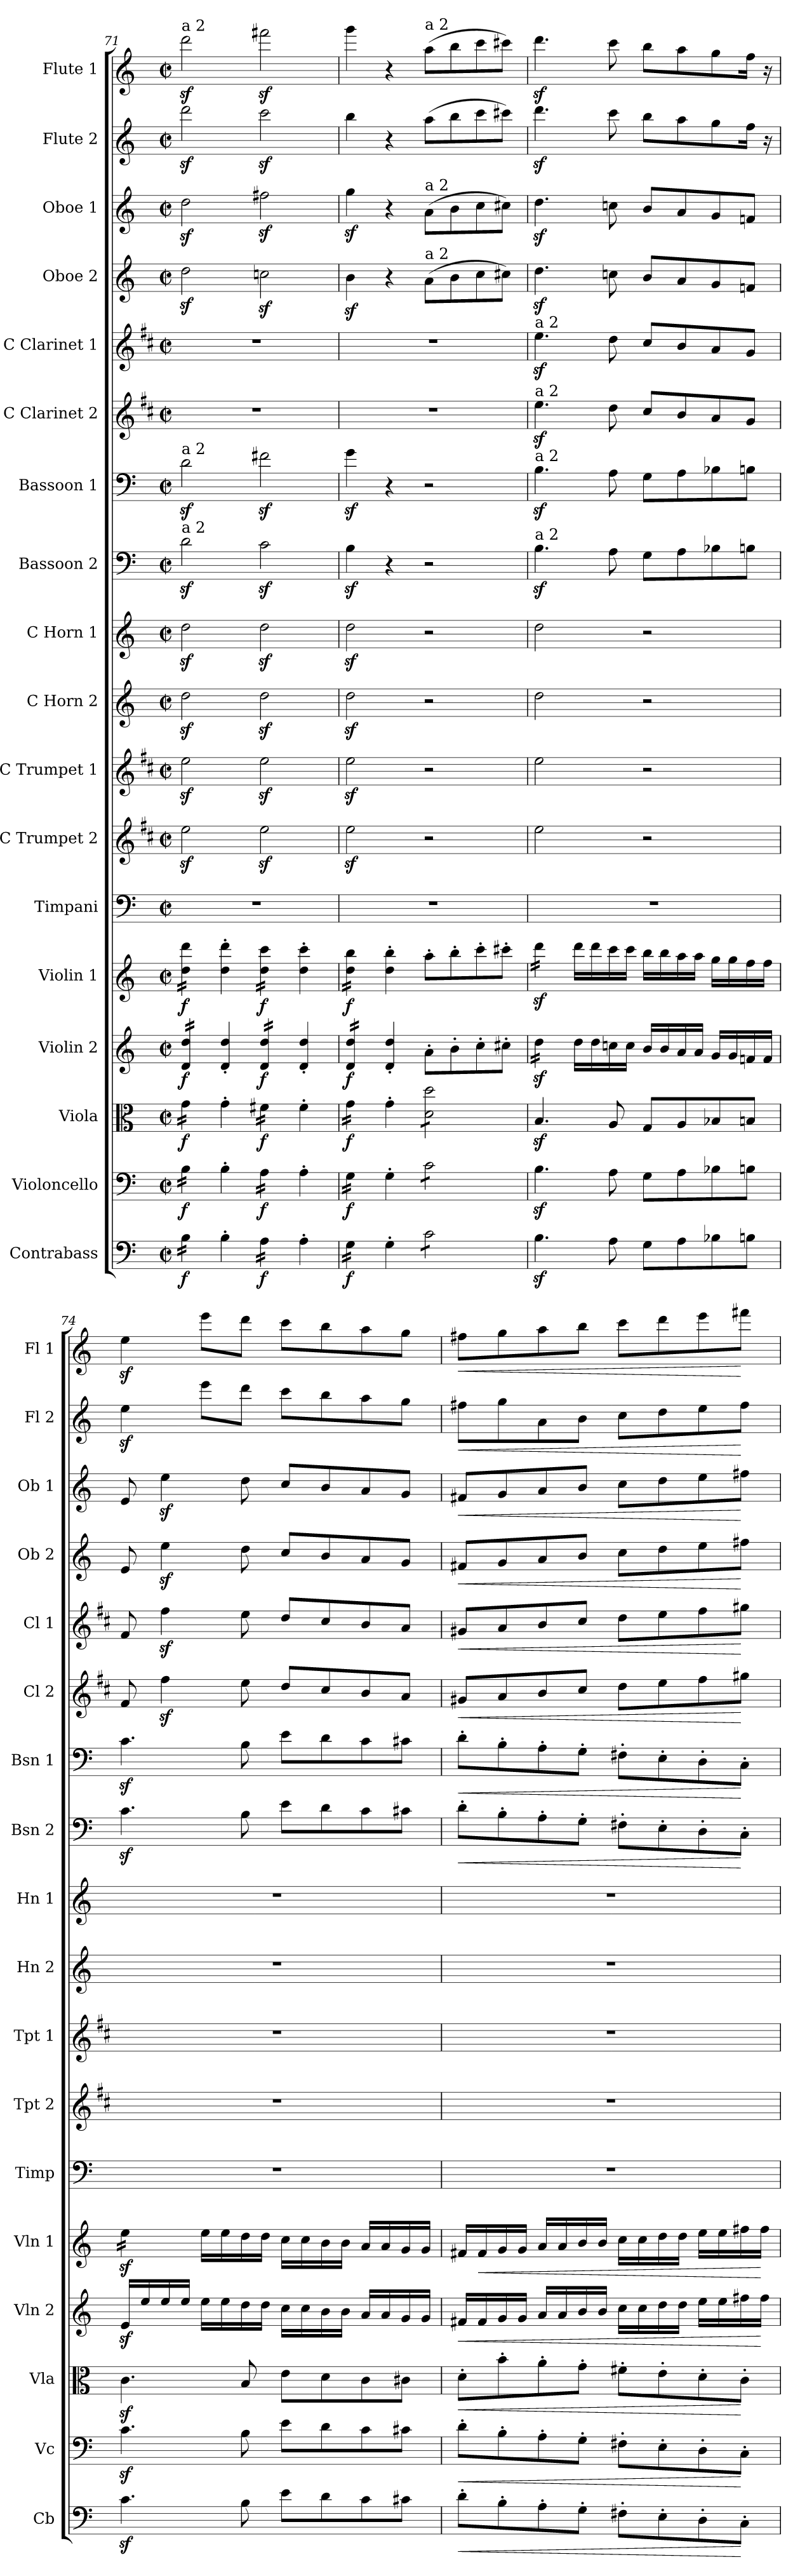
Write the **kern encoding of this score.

**kern	**dynam	**kern	**dynam	**kern	**dynam	**kern	**dynam	**kern	**dynam	**kern	**kern	**kern	**kern	**kern	**kern	**dynam	**kern	**dynam	**kern	**dynam	**kern	**dynam	**kern	**dynam	**kern	**dynam	**kern	**dynam	**kern	**dynam
*part18	*part18	*part17	*part17	*part16	*part16	*part15	*part15	*part14	*part14	*part13	*part12	*part11	*part10	*part9	*part8	*part8	*part7	*part7	*part6	*part6	*part5	*part5	*part4	*part4	*part3	*part3	*part2	*part2	*part1	*part1
*staff18	*staff18	*staff17	*staff17	*staff16	*staff16	*staff15	*staff15	*staff14	*staff14	*staff13	*staff12	*staff11	*staff10	*staff9	*staff8	*staff8	*staff7	*staff7	*staff6	*staff6	*staff5	*staff5	*staff4	*staff4	*staff3	*staff3	*staff2	*staff2	*staff1	*staff1
*I"Contrabass	*	*I"Violoncello	*	*I"Viola	*	*I"Violin 2	*	*I"Violin 1	*	*I"Timpani	*I"C Trumpet 2	*I"C Trumpet 1	*I"C Horn 2	*I"C Horn 1	*I"Bassoon 2	*	*I"Bassoon 1	*	*I"C Clarinet 2	*	*I"C Clarinet 1	*	*I"Oboe 2	*	*I"Oboe 1	*	*I"Flute 2	*	*I"Flute 1	*
*I'Cb	*	*I'Vc	*	*I'Vla	*	*I'Vln 2	*	*I'Vln 1	*	*I'Timp	*I'Tpt 2	*I'Tpt 1	*I'Hn 2	*I'Hn 1	*I'Bsn 2	*	*I'Bsn 1	*	*I'Cl 2	*	*I'Cl 1	*	*I'Ob 2	*	*I'Ob 1	*	*I'Fl 2	*	*I'Fl 1	*
!!LO:PB:g=z
*clefF4	*	*clefF4	*	*clefC3	*	*clefG2	*	*clefG2	*	*clefF4	*clefG2	*clefG2	*clefG2	*clefG2	*clefF4	*	*clefF4	*	*clefG2	*	*clefG2	*	*clefG2	*	*clefG2	*	*clefG2	*	*clefG2	*
*ITrd7c12	*	*	*	*	*	*	*	*	*	*	*ITrd1c2	*ITrd1c2	*ITrd7c12	*ITrd7c12	*	*	*	*	*ITrd1c2	*	*ITrd1c2	*	*	*	*	*	*	*	*	*
*k[]	*	*k[]	*	*k[]	*	*k[]	*	*k[]	*	*k[]	*k[]	*k[]	*k[]	*k[]	*k[]	*	*k[]	*	*k[]	*	*k[]	*	*k[]	*	*k[]	*	*k[]	*	*k[]	*
*M2/2	*	*M2/2	*	*M2/2	*	*M2/2	*	*M2/2	*	*M2/2	*M2/2	*M2/2	*M2/2	*M2/2	*M2/2	*	*M2/2	*	*M2/2	*	*M2/2	*	*M2/2	*	*M2/2	*	*M2/2	*	*M2/2	*
*met(c|)	*	*met(c|)	*	*met(c|)	*	*met(c|)	*	*met(c|)	*	*met(c|)	*met(c|)	*met(c|)	*met(c|)	*met(c|)	*met(c|)	*	*met(c|)	*	*met(c|)	*	*met(c|)	*	*met(c|)	*	*met(c|)	*	*met(c|)	*	*met(c|)	*
=71	=71	=71	=71	=71	=71	=71	=71	=71	=71	=71	=71	=71	=71	=71	=71	=71	=71	=71	=71	=71	=71	=71	=71	=71	=71	=71	=71	=71	=71	=71
!	!	!	!	!	!	!	!	!	!	!	!	!	!	!	!	!	!	!	!	!	!	!	!	!	!	!	!	!	!LO:TX:a:t=a 2	!
!	!	!	!	!	!	!	!	!	!	!	!	!	!	!	!	!	!LO:TX:a:t=a 2	!	!	!	!	!	!	!	!	!	!	!	!	!
!	!	!	!	!	!	!	!	!	!	!	!	!	!	!	!LO:TX:a:t=a 2	!	!	!	!	!	!	!	!	!	!	!	!	!	!	!
!	!LO:DY:b	!	!LO:DY:b	!	!LO:DY:b	!	!LO:DY:b	!	!LO:DY:b	!	!	!	!	!	!	!	!	!	!	!	!	!	!	!	!	!	!	!	!	!
*tremolo	*	*	*	*	*	*	*	*	*	*	*	*	*	*	*	*	*	*	*	*	*	*	*	*	*	*	*	*	*	*
*	*	*tremolo	*	*	*	*	*	*	*	*	*	*	*	*	*	*	*	*	*	*	*	*	*	*	*	*	*	*	*	*
*	*	*	*	*tremolo	*	*	*	*	*	*	*	*	*	*	*	*	*	*	*	*	*	*	*	*	*	*	*	*	*	*
*	*	*	*	*	*	*tremolo	*	*	*	*	*	*	*	*	*	*	*	*	*	*	*	*	*	*	*	*	*	*	*	*
*	*	*	*	*	*	*	*	*tremolo	*	*	*	*	*	*	*	*	*	*	*	*	*	*	*	*	*	*	*	*	*	*
16BB\LL	f	16B\LL	f	16g\LL	f	16d/ 16dd/LL	f	16dd\ 16ddd\LL	f	1r	2ddz<\	2ddz<\	2dz<\	2dz<\	2dz<\	.	2dz<\	.	1r	.	1r	.	2ddz<\	.	2ddz<\	.	2dddz<\	.	2dddz<\	.
16BB\	.	16B\	.	16g\	.	16d/ 16dd/	.	16dd\ 16ddd\	.	.	.	.	.	.	.	.	.	.	.	.	.	.	.	.	.	.	.	.	.	.
16BB\	.	16B\	.	16g\	.	16d/ 16dd/	.	16dd\ 16ddd\	.	.	.	.	.	.	.	.	.	.	.	.	.	.	.	.	.	.	.	.	.	.
16BB\JJ	.	16B\JJ	.	16g\JJ	.	16d/ 16dd/JJ	.	16dd\ 16ddd\JJ	.	.	.	.	.	.	.	.	.	.	.	.	.	.	.	.	.	.	.	.	.	.
*	*	*	*	*	*	*	*	*Xtremolo	*	*	*	*	*	*	*	*	*	*	*	*	*	*	*	*	*	*	*	*	*	*
*	*	*	*	*	*	*Xtremolo	*	*	*	*	*	*	*	*	*	*	*	*	*	*	*	*	*	*	*	*	*	*	*	*
*	*	*	*	*Xtremolo	*	*	*	*	*	*	*	*	*	*	*	*	*	*	*	*	*	*	*	*	*	*	*	*	*	*
*	*	*Xtremolo	*	*	*	*	*	*	*	*	*	*	*	*	*	*	*	*	*	*	*	*	*	*	*	*	*	*	*	*
*Xtremolo	*	*	*	*	*	*	*	*	*	*	*	*	*	*	*	*	*	*	*	*	*	*	*	*	*	*	*	*	*	*
4BB'\	.	4B'\	.	4g'\	.	4d/' 4dd/'	.	4dd\' 4ddd\'	.	.	.	.	.	.	.	.	.	.	.	.	.	.	.	.	.	.	.	.	.	.
!	!LO:DY:b	!	!LO:DY:b	!	!LO:DY:b	!	!LO:DY:b	!	!LO:DY:b	!	!	!	!	!	!	!	!	!	!	!	!	!	!	!	!	!	!	!	!	!
*tremolo	*	*	*	*	*	*	*	*	*	*	*	*	*	*	*	*	*	*	*	*	*	*	*	*	*	*	*	*	*	*
*	*	*tremolo	*	*	*	*	*	*	*	*	*	*	*	*	*	*	*	*	*	*	*	*	*	*	*	*	*	*	*	*
*	*	*	*	*tremolo	*	*	*	*	*	*	*	*	*	*	*	*	*	*	*	*	*	*	*	*	*	*	*	*	*	*
*	*	*	*	*	*	*tremolo	*	*	*	*	*	*	*	*	*	*	*	*	*	*	*	*	*	*	*	*	*	*	*	*
*	*	*	*	*	*	*	*	*tremolo	*	*	*	*	*	*	*	*	*	*	*	*	*	*	*	*	*	*	*	*	*	*
16AA\LL	f	16A\LL	f	16f#X\LL	f	16d/ 16dd/LL	f	16dd\ 16ccc\LL	f	.	2ddz<\	2ddz<\	2dz<\	2dz<\	2cz<\	.	2f#Xz<\	.	.	.	.	.	2ccnz<\	.	2ff#Xz<\	.	2cccz<\	.	2fff#Xz<\	.
16AA\	.	16A\	.	16f#X\	.	16d/ 16dd/	.	16dd\ 16ccc\	.	.	.	.	.	.	.	.	.	.	.	.	.	.	.	.	.	.	.	.	.	.
16AA\	.	16A\	.	16f#X\	.	16d/ 16dd/	.	16dd\ 16ccc\	.	.	.	.	.	.	.	.	.	.	.	.	.	.	.	.	.	.	.	.	.	.
16AA\JJ	.	16A\JJ	.	16f#X\JJ	.	16d/ 16dd/JJ	.	16dd\ 16ccc\JJ	.	.	.	.	.	.	.	.	.	.	.	.	.	.	.	.	.	.	.	.	.	.
*	*	*	*	*	*	*	*	*Xtremolo	*	*	*	*	*	*	*	*	*	*	*	*	*	*	*	*	*	*	*	*	*	*
*	*	*	*	*	*	*Xtremolo	*	*	*	*	*	*	*	*	*	*	*	*	*	*	*	*	*	*	*	*	*	*	*	*
*	*	*	*	*Xtremolo	*	*	*	*	*	*	*	*	*	*	*	*	*	*	*	*	*	*	*	*	*	*	*	*	*	*
*	*	*Xtremolo	*	*	*	*	*	*	*	*	*	*	*	*	*	*	*	*	*	*	*	*	*	*	*	*	*	*	*	*
*Xtremolo	*	*	*	*	*	*	*	*	*	*	*	*	*	*	*	*	*	*	*	*	*	*	*	*	*	*	*	*	*	*
4AA'\	.	4A'\	.	4f#'\	.	4d/' 4dd/'	.	4dd\' 4ccc\'	.	.	.	.	.	.	.	.	.	.	.	.	.	.	.	.	.	.	.	.	.	.
=72	=72	=72	=72	=72	=72	=72	=72	=72	=72	=72	=72	=72	=72	=72	=72	=72	=72	=72	=72	=72	=72	=72	=72	=72	=72	=72	=72	=72	=72	=72
!	!LO:DY:b	!	!LO:DY:b	!	!LO:DY:b	!	!LO:DY:b	!	!LO:DY:b	!	!	!	!	!	!	!	!	!	!	!	!	!	!	!	!	!	!	!	!	!
*tremolo	*	*	*	*	*	*	*	*	*	*	*	*	*	*	*	*	*	*	*	*	*	*	*	*	*	*	*	*	*	*
*	*	*tremolo	*	*	*	*	*	*	*	*	*	*	*	*	*	*	*	*	*	*	*	*	*	*	*	*	*	*	*	*
*	*	*	*	*tremolo	*	*	*	*	*	*	*	*	*	*	*	*	*	*	*	*	*	*	*	*	*	*	*	*	*	*
*	*	*	*	*	*	*tremolo	*	*	*	*	*	*	*	*	*	*	*	*	*	*	*	*	*	*	*	*	*	*	*	*
*	*	*	*	*	*	*	*	*tremolo	*	*	*	*	*	*	*	*	*	*	*	*	*	*	*	*	*	*	*	*	*	*
16GG\LL	f	16G\LL	f	16g\LL	f	16d/ 16dd/LL	f	16dd\ 16bb\LL	f	1r	2ddz<\	2ddz<\	2dz<\	2dz<\	4Bz<\	.	4gz<\	.	1r	.	1r	.	4bz<\	.	4ggz<\	.	4bb\	.	4ggg\	.
16GG\	.	16G\	.	16g\	.	16d/ 16dd/	.	16dd\ 16bb\	.	.	.	.	.	.	.	.	.	.	.	.	.	.	.	.	.	.	.	.	.	.
16GG\	.	16G\	.	16g\	.	16d/ 16dd/	.	16dd\ 16bb\	.	.	.	.	.	.	.	.	.	.	.	.	.	.	.	.	.	.	.	.	.	.
16GG\JJ	.	16G\JJ	.	16g\JJ	.	16d/ 16dd/JJ	.	16dd\ 16bb\JJ	.	.	.	.	.	.	.	.	.	.	.	.	.	.	.	.	.	.	.	.	.	.
*	*	*	*	*	*	*	*	*Xtremolo	*	*	*	*	*	*	*	*	*	*	*	*	*	*	*	*	*	*	*	*	*	*
*	*	*	*	*	*	*Xtremolo	*	*	*	*	*	*	*	*	*	*	*	*	*	*	*	*	*	*	*	*	*	*	*	*
*	*	*	*	*Xtremolo	*	*	*	*	*	*	*	*	*	*	*	*	*	*	*	*	*	*	*	*	*	*	*	*	*	*
*	*	*Xtremolo	*	*	*	*	*	*	*	*	*	*	*	*	*	*	*	*	*	*	*	*	*	*	*	*	*	*	*	*
*Xtremolo	*	*	*	*	*	*	*	*	*	*	*	*	*	*	*	*	*	*	*	*	*	*	*	*	*	*	*	*	*	*
4GG'\	.	4G'\	.	4g'\	.	4d/' 4dd/'	.	4dd\' 4bb\'	.	.	.	.	.	.	4r	.	4r	.	.	.	.	.	4r	.	4r	.	4r	.	4r	.
!	!	!	!	!	!	!	!	!	!	!	!	!	!	!	!	!	!	!	!	!	!	!	!	!	!	!	!	!	!LO:TX:a:t=a 2	!
!	!	!	!	!	!	!	!	!	!	!	!	!	!	!	!	!	!	!	!	!	!	!	!	!	!LO:TX:a:t=a 2	!	!	!	!	!
!	!	!	!	!	!	!	!	!	!	!	!	!	!	!	!	!	!	!	!	!	!	!	!LO:TX:a:t=a 2	!	!	!	!	!	!	!
*tremolo	*	*	*	*	*	*	*	*	*	*	*	*	*	*	*	*	*	*	*	*	*	*	*	*	*	*	*	*	*	*
*	*	*tremolo	*	*	*	*	*	*	*	*	*	*	*	*	*	*	*	*	*	*	*	*	*	*	*	*	*	*	*	*
*	*	*	*	*tremolo	*	*	*	*	*	*	*	*	*	*	*	*	*	*	*	*	*	*	*	*	*	*	*	*	*	*
8C\L	.	8c\L	.	8d\ 8dd\L	.	8a'\L	.	8aa'\L	.	.	2r	2r	2r	2r	2r	.	2r	.	.	.	.	.	(8a\L	.	(8a\L	.	(8aa\L	.	(8aa\L	.
8C\	.	8c\	.	8d\ 8dd\	.	8b'\	.	8bb'\	.	.	.	.	.	.	.	.	.	.	.	.	.	.	8b\	.	8b\	.	8bb\	.	8bb\	.
8C\	.	8c\	.	8d\ 8dd\	.	8cc'\	.	8ccc'\	.	.	.	.	.	.	.	.	.	.	.	.	.	.	8cc\	.	8cc\	.	8ccc\	.	8ccc\	.
8C\J	.	8c\J	.	8d\ 8dd\J	.	8cc#X'\J	.	8ccc#X'\J	.	.	.	.	.	.	.	.	.	.	.	.	.	.	8cc#X\J)	.	8cc#X\J)	.	8ccc#X\J)	.	8ccc#X\J)	.
*	*	*	*	*Xtremolo	*	*	*	*	*	*	*	*	*	*	*	*	*	*	*	*	*	*	*	*	*	*	*	*	*	*
*	*	*Xtremolo	*	*	*	*	*	*	*	*	*	*	*	*	*	*	*	*	*	*	*	*	*	*	*	*	*	*	*	*
*Xtremolo	*	*	*	*	*	*	*	*	*	*	*	*	*	*	*	*	*	*	*	*	*	*	*	*	*	*	*	*	*	*
=73	=73	=73	=73	=73	=73	=73	=73	=73	=73	=73	=73	=73	=73	=73	=73	=73	=73	=73	=73	=73	=73	=73	=73	=73	=73	=73	=73	=73	=73	=73
!	!	!	!	!	!	!	!	!	!	!	!	!	!	!	!	!	!	!	!	!	!LO:TX:a:t=a 2	!	!	!	!	!	!	!	!	!
!	!	!	!	!	!	!	!	!	!	!	!	!	!	!	!	!	!	!	!LO:TX:a:t=a 2	!	!	!	!	!	!	!	!	!	!	!
!	!	!	!	!	!	!	!	!	!	!	!	!	!	!	!	!	!LO:TX:a:t=a 2	!	!	!	!	!	!	!	!	!	!	!	!	!
!	!	!	!	!	!	!	!	!	!	!	!	!	!	!	!LO:TX:a:t=a 2	!	!	!	!	!	!	!	!	!	!	!	!	!	!	!
*	*	*	*	*	*	*tremolo	*	*	*	*	*	*	*	*	*	*	*	*	*	*	*	*	*	*	*	*	*	*	*	*
*	*	*	*	*	*	*	*	*tremolo	*	*	*	*	*	*	*	*	*	*	*	*	*	*	*	*	*	*	*	*	*	*
4.BBz<\	.	4.Bz<\	.	4.Bz</	.	16ddz<\LL	.	16dddz<\LL	.	1r	2dd\	2dd\	2d\	2d\	4.Bz<\	.	4.Bz<\	.	4.ddz<\	.	4.ddz<\	.	4.ddz<\	.	4.ddz<\	.	4.dddz<\	.	4.dddz<\	.
.	.	.	.	.	.	16ddz<\	.	16dddz<\	.	.	.	.	.	.	.	.	.	.	.	.	.	.	.	.	.	.	.	.	.	.
.	.	.	.	.	.	16ddz<\	.	16dddz<\	.	.	.	.	.	.	.	.	.	.	.	.	.	.	.	.	.	.	.	.	.	.
.	.	.	.	.	.	16ddz<\JJ	.	16dddz<\JJ	.	.	.	.	.	.	.	.	.	.	.	.	.	.	.	.	.	.	.	.	.	.
*	*	*	*	*	*	*	*	*Xtremolo	*	*	*	*	*	*	*	*	*	*	*	*	*	*	*	*	*	*	*	*	*	*
*	*	*	*	*	*	*Xtremolo	*	*	*	*	*	*	*	*	*	*	*	*	*	*	*	*	*	*	*	*	*	*	*	*
.	.	.	.	.	.	16dd\LL	.	16ddd\LL	.	.	.	.	.	.	.	.	.	.	.	.	.	.	.	.	.	.	.	.	.	.
.	.	.	.	.	.	16dd\	.	16ddd\	.	.	.	.	.	.	.	.	.	.	.	.	.	.	.	.	.	.	.	.	.	.
8AA\	.	8A\	.	8A/	.	16ccn\	.	16ccc\	.	.	.	.	.	.	8A\	.	8A\	.	8cc\	.	8cc\	.	8ccn\	.	8ccn\	.	8ccc\	.	8ccc\	.
.	.	.	.	.	.	16cc\JJ	.	16ccc\JJ	.	.	.	.	.	.	.	.	.	.	.	.	.	.	.	.	.	.	.	.	.	.
8GG\L	.	8G\L	.	8G/L	.	16b/LL	.	16bb\LL	.	.	2r	2r	2r	2r	8G\L	.	8G\L	.	8b/L	.	8b/L	.	8b/L	.	8b/L	.	8bb\L	.	8bb\L	.
.	.	.	.	.	.	16b/	.	16bb\	.	.	.	.	.	.	.	.	.	.	.	.	.	.	.	.	.	.	.	.	.	.
8AA\	.	8A\	.	8A/	.	16a/	.	16aa\	.	.	.	.	.	.	8A\	.	8A\	.	8a/	.	8a/	.	8a/	.	8a/	.	8aa\	.	8aa\	.
.	.	.	.	.	.	16a/JJ	.	16aa\JJ	.	.	.	.	.	.	.	.	.	.	.	.	.	.	.	.	.	.	.	.	.	.
8BB-X\	.	8B-X\	.	8B-X/	.	16g/LL	.	16gg\LL	.	.	.	.	.	.	8B-X\	.	8B-X\	.	8g/	.	8g/	.	8g/	.	8g/	.	8gg\	.	8gg\	.
.	.	.	.	.	.	16g/	.	16gg\	.	.	.	.	.	.	.	.	.	.	.	.	.	.	.	.	.	.	.	.	.	.
8BBn\J	.	8Bn\J	.	8Bn/J	.	16fn/	.	16ff\	.	.	.	.	.	.	8Bn\J	.	8Bn\J	.	8f/J	.	8f/J	.	8fn/J	.	8fn/J	.	16ff\Jk	.	16ff\Jk	.
.	.	.	.	.	.	16f/JJ	.	16ff\JJ	.	.	.	.	.	.	.	.	.	.	.	.	.	.	.	.	.	.	16r	.	16r	.
=74	=74	=74	=74	=74	=74	=74	=74	=74	=74	=74	=74	=74	=74	=74	=74	=74	=74	=74	=74	=74	=74	=74	=74	=74	=74	=74	=74	=74	=74	=74
*	*	*	*	*	*	*	*	*tremolo	*	*	*	*	*	*	*	*	*	*	*	*	*	*	*	*	*	*	*	*	*	*
4.Cz<\	.	4.cz<\	.	4.cz<\	.	16ez</LL	.	16eez<\LL	.	1r	1r	1r	1r	1r	4.cz<\	.	4.cz<\	.	8e/	.	8e/	.	8e/	.	8e/	.	4eez<\	.	4eez<\	.
.	.	.	.	.	.	16ee/	.	16eez<\	.	.	.	.	.	.	.	.	.	.	.	.	.	.	.	.	.	.	.	.	.	.
.	.	.	.	.	.	16ee/	.	16eez<\	.	.	.	.	.	.	.	.	.	.	4eez<\	.	4eez<\	.	4eez<\	.	4eez<\	.	.	.	.	.
.	.	.	.	.	.	16ee/JJ	.	16eez<\JJ	.	.	.	.	.	.	.	.	.	.	.	.	.	.	.	.	.	.	.	.	.	.
*	*	*	*	*	*	*	*	*Xtremolo	*	*	*	*	*	*	*	*	*	*	*	*	*	*	*	*	*	*	*	*	*	*
.	.	.	.	.	.	16ee\LL	.	16ee\LL	.	.	.	.	.	.	.	.	.	.	.	.	.	.	.	.	.	.	8eee\L	.	8eee\L	.
.	.	.	.	.	.	16ee\	.	16ee\	.	.	.	.	.	.	.	.	.	.	.	.	.	.	.	.	.	.	.	.	.	.
8BB\	.	8B\	.	8B/	.	16dd\	.	16dd\	.	.	.	.	.	.	8B\	.	8B\	.	8dd\	.	8dd\	.	8dd\	.	8dd\	.	8ddd\J	.	8ddd\J	.
.	.	.	.	.	.	16dd\JJ	.	16dd\JJ	.	.	.	.	.	.	.	.	.	.	.	.	.	.	.	.	.	.	.	.	.	.
8E\L	.	8e\L	.	8e\L	.	16cc\LL	.	16cc\LL	.	.	.	.	.	.	8e\L	.	8e\L	.	8cc/L	.	8cc/L	.	8cc/L	.	8cc/L	.	8ccc\L	.	8ccc\L	.
.	.	.	.	.	.	16cc\	.	16cc\	.	.	.	.	.	.	.	.	.	.	.	.	.	.	.	.	.	.	.	.	.	.
8D\	.	8d\	.	8d\	.	16b\	.	16b\	.	.	.	.	.	.	8d\	.	8d\	.	8b/	.	8b/	.	8b/	.	8b/	.	8bb\	.	8bb\	.
.	.	.	.	.	.	16b\JJ	.	16b\JJ	.	.	.	.	.	.	.	.	.	.	.	.	.	.	.	.	.	.	.	.	.	.
8C\	.	8c\	.	8c\	.	16a/LL	.	16a/LL	.	.	.	.	.	.	8c\	.	8c\	.	8a/	.	8a/	.	8a/	.	8a/	.	8aa\	.	8aa\	.
.	.	.	.	.	.	16a/	.	16a/	.	.	.	.	.	.	.	.	.	.	.	.	.	.	.	.	.	.	.	.	.	.
8C#X\J	.	8c#X\J	.	8c#X\J	.	16g/	.	16g/	.	.	.	.	.	.	8c#X\J	.	8c#X\J	.	8g/J	.	8g/J	.	8g/J	.	8g/J	.	8gg\J	.	8gg\J	.
.	.	.	.	.	.	16g/JJ	.	16g/JJ	.	.	.	.	.	.	.	.	.	.	.	.	.	.	.	.	.	.	.	.	.	.
=75	=75	=75	=75	=75	=75	=75	=75	=75	=75	=75	=75	=75	=75	=75	=75	=75	=75	=75	=75	=75	=75	=75	=75	=75	=75	=75	=75	=75	=75	=75
!	!LO:HP:b	!	!LO:HP:b	!	!LO:HP:b	!	!LO:HP:b	!	!	!	!	!	!	!	!	!LO:HP:b	!	!LO:HP:b	!	!LO:HP:b	!	!LO:HP:b	!	!LO:HP:b	!	!LO:HP:b	!	!LO:HP:b	!	!LO:HP:b
8D'\L	<	8d'\L	<	8d'\L	<	16f#X/LL	<	16f#X/LL	.	1r	1r	1r	1r	1r	8d'\L	<	8d'\L	<	8f#X/L	<	8f#X/L	<	8f#X/L	<	8f#X/L	<	8ff#X\L	<	8ff#X\L	<
!	!	!	!	!	!	!	!	!	!LO:HP:b	!	!	!	!	!	!	!	!	!	!	!	!	!	!	!	!	!	!	!	!	!
.	.	.	.	.	.	16f#/	.	16f#/	<	.	.	.	.	.	.	.	.	.	.	.	.	.	.	.	.	.	.	.	.	.
8BB'\	.	8B'\	.	8b'\	.	16g/	.	16g/	.	.	.	.	.	.	8B'\	.	8B'\	.	8g/	.	8g/	.	8g/	.	8g/	.	8gg\	.	8gg\	.
.	.	.	.	.	.	16g/JJ	.	16g/JJ	.	.	.	.	.	.	.	.	.	.	.	.	.	.	.	.	.	.	.	.	.	.
8AA'\	.	8A'\	.	8a'\	.	16a/LL	.	16a/LL	.	.	.	.	.	.	8A'\	.	8A'\	.	8a/	.	8a/	.	8a/	.	8a/	.	8a\	.	8aa\	.
.	.	.	.	.	.	16a/	.	16a/	.	.	.	.	.	.	.	.	.	.	.	.	.	.	.	.	.	.	.	.	.	.
8GG'\J	.	8G'\J	.	8g'\J	.	16b/	.	16b/	.	.	.	.	.	.	8G'\J	.	8G'\J	.	8b/J	.	8b/J	.	8b/J	.	8b/J	.	8b\J	.	8bb\J	.
.	.	.	.	.	.	16b/JJ	.	16b/JJ	.	.	.	.	.	.	.	.	.	.	.	.	.	.	.	.	.	.	.	.	.	.
8FF#X'\L	.	8F#X'\L	.	8f#X'\L	.	16cc\LL	.	16cc\LL	.	.	.	.	.	.	8F#X'\L	.	8F#X'\L	.	8cc\L	.	8cc\L	.	8cc\L	.	8cc\L	.	8cc\L	.	8ccc\L	.
.	.	.	.	.	.	16cc\	.	16cc\	.	.	.	.	.	.	.	.	.	.	.	.	.	.	.	.	.	.	.	.	.	.
8EE'\	.	8E'\	.	8e'\	.	16dd\	.	16dd\	.	.	.	.	.	.	8E'\	.	8E'\	.	8dd\	.	8dd\	.	8dd\	.	8dd\	.	8dd\	.	8ddd\	.
.	.	.	.	.	.	16dd\JJ	.	16dd\JJ	.	.	.	.	.	.	.	.	.	.	.	.	.	.	.	.	.	.	.	.	.	.
8DD'\	.	8D'\	.	8d'\	.	16ee\LL	.	16ee\LL	.	.	.	.	.	.	8D'\	.	8D'\	.	8ee\	.	8ee\	.	8ee\	.	8ee\	.	8ee\	.	8eee\	.
.	.	.	.	.	.	16ee\	.	16ee\	.	.	.	.	.	.	.	.	.	.	.	.	.	.	.	.	.	.	.	.	.	.
8CC'\J	[	8C'\J	[	8c'\J	[	16ff#X\	.	16ff#X\	.	.	.	.	.	.	8C'\J	[	8C'\J	[	8ff#X\J	[	8ff#X\J	[	8ff#X\J	[	8ff#X\J	[	8ff#\J	[	8fff#X\J	[
.	.	.	.	.	.	16ff#\JJ	[	16ff#\JJ	[	.	.	.	.	.	.	.	.	.	.	.	.	.	.	.	.	.	.	.	.	.
=	=	=	=	=	=	=	=	=	=	=	=	=	=	=	=	=	=	=	=	=	=	=	=	=	=	=	=	=	=	=
*-	*-	*-	*-	*-	*-	*-	*-	*-	*-	*-	*-	*-	*-	*-	*-	*-	*-	*-	*-	*-	*-	*-	*-	*-	*-	*-	*-	*-	*-	*-
